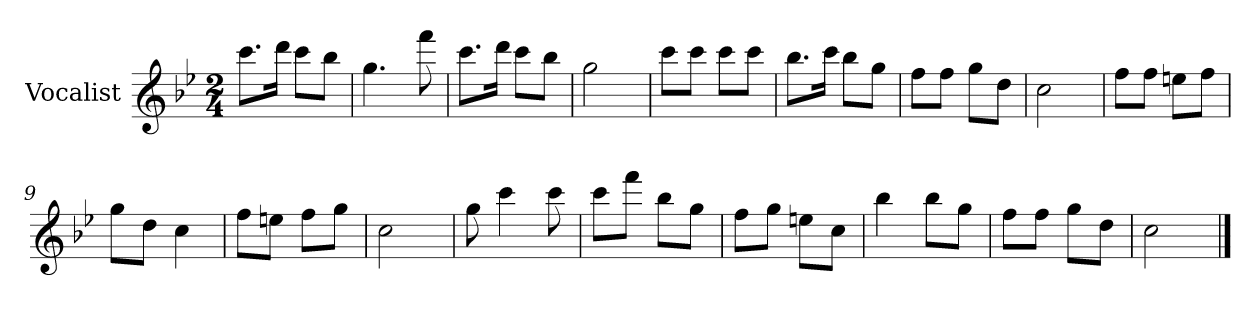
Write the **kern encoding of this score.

**kern
*part1
*staff1
*I"Vocalist
*k[b-e-]
*B-:
*M2/4
=
8.cccL
16dddJk
8cccL
8bb-J
=1
4.gg
8fff
=2
8.cccL
16dddJk
8cccL
8bb-J
=3
2gg
=4
8cccL
8cccJ
8cccL
8cccJ
=5
8.bb-L
16cccJk
8bb-L
8ggJ
=6
8ffL
8ffJ
8ggL
8ddJ
=7
2cc
=8
8ffL
8ffJ
8eenL
8ffJ
=9
8ggL
8ddJ
4cc
=10
8ffL
8eenJ
8ffL
8ggJ
=11
2cc
=12
8gg
4ccc
8ccc
=13
8cccL
8fffJ
8bb-L
8ggJ
=14
8ffL
8ggJ
8eenL
8ccJ
=15
4bb-
8bb-L
8ggJ
=16
8ffL
8ffJ
8ggL
8ddJ
=17
2cc
==
*-
